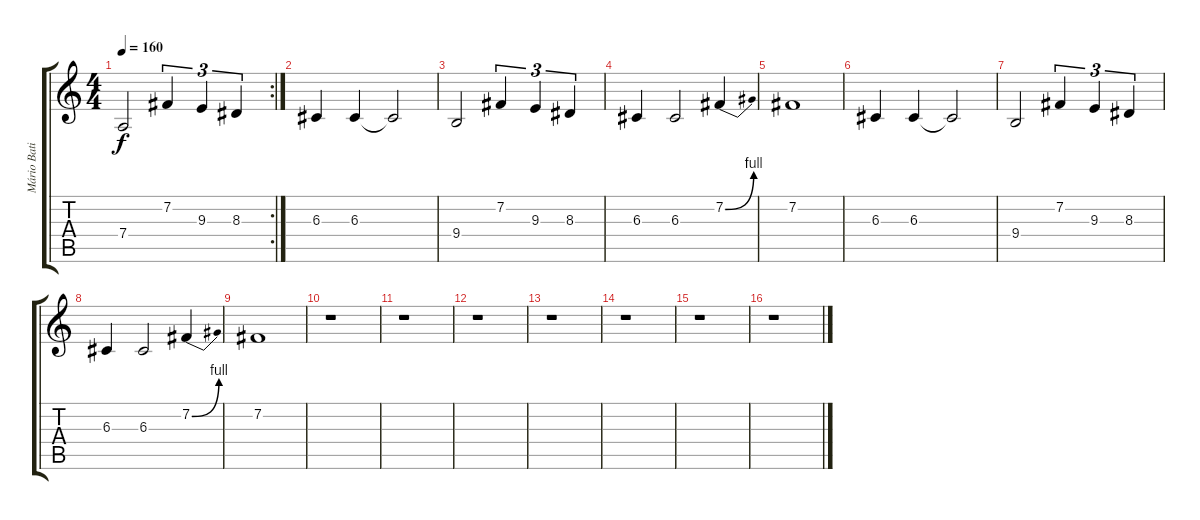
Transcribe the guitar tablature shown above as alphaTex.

\track ("Mário Batista" "Mário Bati") {instrument voiceoohs}
\staff {score tabs}
\tuning (E4 B3 G3 D3 A2 E2) {hide}
\rc 2
\ts (4 4)
\tempo 160
\clef g2
\ks c
7.4.2{dy f} 7.2.4{tu (3 2)} 9.3.4{tu (3 2)} 8.3.4{tu (3 2)} |
6.3.4 6.3.4 6.3{t}.2 |
9.4.2 7.2.4{tu (3 2)} 9.3.4{tu (3 2)} 8.3.4{tu (3 2)} |
6.3.4 6.3.2 7.2{be (bend 0 0 60 4)}.4 |
7.2.1 |
6.3.4 6.3.4 6.3{t}.2 |
9.4.2 7.2.4{tu (3 2)} 9.3.4{tu (3 2)} 8.3.4{tu (3 2)} |
6.3.4 6.3.2 7.2{be (bend 0 0 60 4)}.4 |
7.2.1 |
r.1 |
r.1 |
r.1 |
r.1 |
r.1 |
r.1 |
r.1
